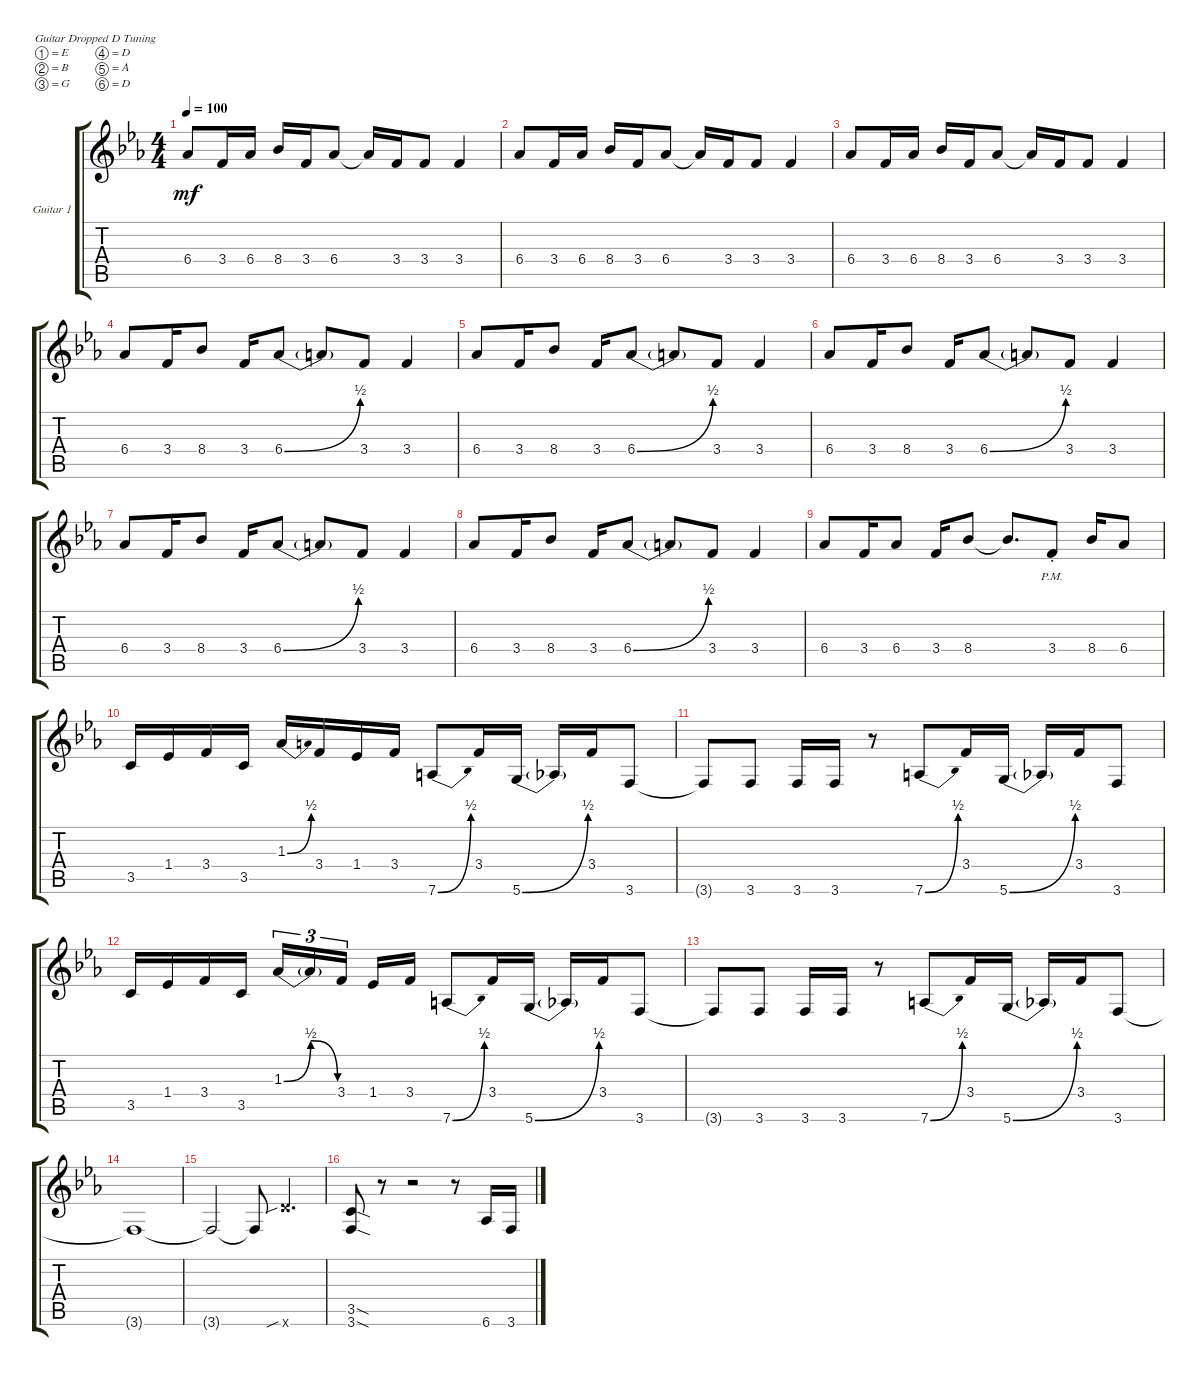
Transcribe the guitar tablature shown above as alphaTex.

\bracketExtendMode groupsimilarinstruments
\firstSystemTrackNameOrientation horizontal
\otherSystemsTrackNameOrientation horizontal
\track ("Guitar 1" "Guitar 1") {instrument distortionguitar}
\staff {score tabs}
\tuning (E4 B3 G3 D3 A2 D2)
\ts (4 4)
\tempo 100
\clef g2
\ks eb
6.4.8{dy mf} 3.4.16 6.4.16 8.4.16 3.4.16 6.4.8 6.4{t}.16 3.4.16 3.4.8 3.4.4 |
6.4.8 3.4.16 6.4.16 8.4.16 3.4.16 6.4.8 6.4{t}.16 3.4.16 3.4.8 3.4.4 |
6.4.8 3.4.16 6.4.16 8.4.16 3.4.16 6.4.8 6.4{t}.16 3.4.16 3.4.8 3.4.4 |
6.4.8 3.4.16 8.4.8 3.4.16 6.4{be (bend 0 0 15 2)}.8 6.4{t}.8 3.4.8 3.4.4 |
6.4.8 3.4.16 8.4.8 3.4.16 6.4{be (bend 0 0 15 2)}.8 6.4{t}.8 3.4.8 3.4.4 |
6.4.8 3.4.16 8.4.8 3.4.16 6.4{be (bend 0 0 15 2)}.8 6.4{t}.8 3.4.8 3.4.4 |
6.4.8 3.4.16 8.4.8 3.4.16 6.4{be (bend 0 0 15 2)}.8 6.4{t}.8 3.4.8 3.4.4 |
6.4.8 3.4.16 8.4.8 3.4.16 6.4{be (bend 0 0 15 2)}.8 6.4{t}.8 3.4.8 3.4.4 |
6.4.8 3.4.16 6.4.8 3.4.16 8.4.8 8.4{t}.8{d} 3.4{pm st}.8 8.4.16 6.4.8 |
3.5.16 1.4.16 3.4.16 3.5.16 1.3{be (bend 0 0 15 2)}.16 3.4.16 1.4.16 3.4.16 7.6{be (bend 0 0 15 2)}.8 3.4.16 5.6{be (bend 0 0 15 2)}.16 5.6{t}.16 3.4.16 3.6.8 |
3.6{t}.8 3.6.8 3.6.16 3.6.16 r.8 7.6{be (bend 0 0 15 2)}.8 3.4.16 5.6{be (bend 0 0 15 2)}.16 5.6{t}.16 3.4.16 3.6.8 |
3.5.16 1.4.16 3.4.16 3.5.16 1.3{be (bendrelease 0 0 10.2 2 20.4 2 30 0)}.16{tu (3 2)} 1.3{t}.16{tu (3 2)} 3.4.16{tu (3 2)} 1.4.16 3.4.16 7.6{be (bend 0 0 15 2)}.8 3.4.16 5.6{be (bend 0 0 15 2)}.16 5.6{t}.16 3.4.16 3.6.8 |
3.6{t}.8 3.6.8 3.6.16 3.6.16 r.8 7.6{be (bend 0 0 15 2)}.8 3.4.16 5.6{be (bend 0 0 15 2)}.16 5.6{t}.16 3.4.16 3.6.8 |
\section ("" "")
3.6{t}.1 |
3.6{t}.2 3.6{t}.8 12.6{sib x}.4{d} |
(3.5{sod} 3.6{sod}).8 r.8 r.2 r.8 6.6.16 3.6.16
